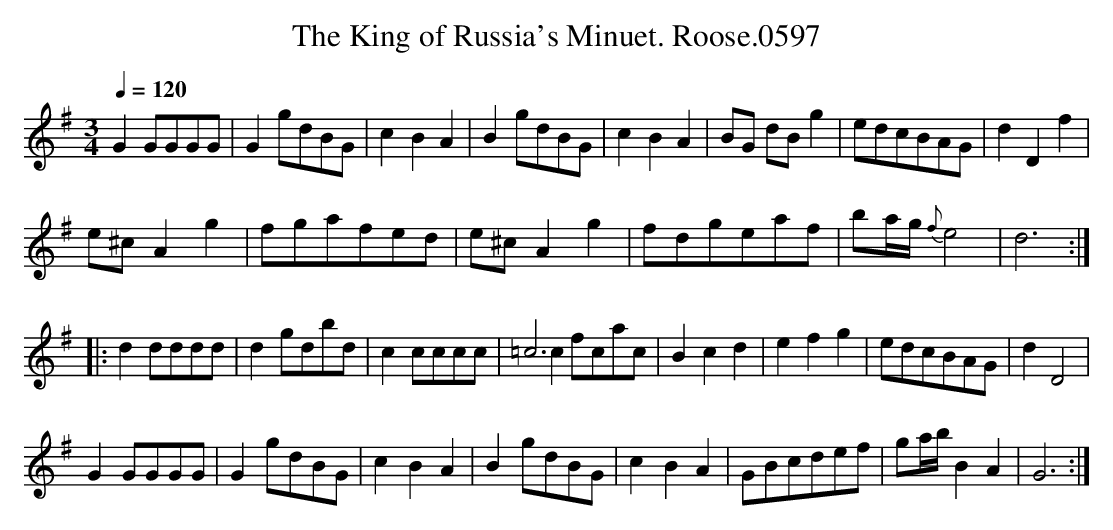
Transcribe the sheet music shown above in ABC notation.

X:1
T:King of Russia's Minuet. Roose.0597, The
M:3/4
L:1/8
Q:1/4=120
K:G
G2 GGGG | G2 gdBG | c2B2A2 | B2 gdBG |\\
c2B2A2 | BG dB g2 | edcBAG | d2D2f2 |
e^c A2g2 | fgafed | e^c A2g2 | fdgeaf |\\
ba/g/ {f}e4 | d6 :|
|: d2 dddd | d2 gdbd | c2 cccc | =c6&=c2fcac |\\
B2c2d2 | e2f2g2 | edcBAG | d2D4 |
G2 GGGG | G2 gdBG | c2B2A2 | B2 gdBG |\\
c2B2A2 | GBcdef | ga/b/ B2A2 | G6 :|
